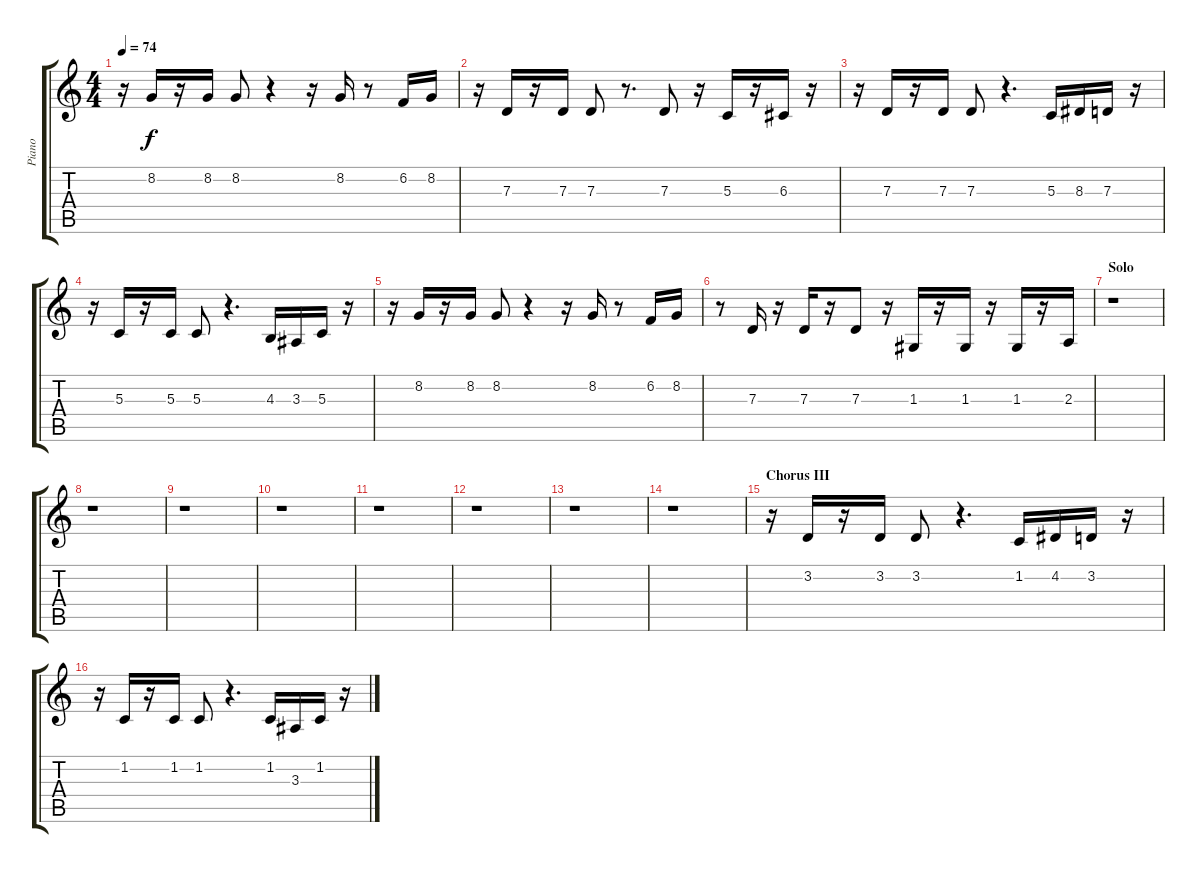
\track ("Piano" "Piano") {instrument acousticgrandpiano}
\staff {score tabs}
\tuning (E4 B3 G3 D3 A2 E2) {hide}
\ts (4 4)
\tempo 74
\clef g2
\ks c
r.16{dy f} 8.2.16 r.16 8.2.16 8.2.8 r.4 r.16 8.2.16 r.8 6.2.16 8.2.16 |
r.16 7.3.16 r.16 7.3.16 7.3.8 r.8{d} 7.3.8 r.16 5.3.16 r.16 6.3.16 r.16 |
r.16 7.3.16 r.16 7.3.16 7.3.8 r.4{d} 5.3.16 8.3.16 7.3.16 r.16 |
r.16 5.3.16 r.16 5.3.16 5.3.8 r.4{d} 4.3.16 3.3.16 5.3.16 r.16 |
r.16 8.2.16 r.16 8.2.16 8.2.8 r.4 r.16 8.2.16 r.8 6.2.16 8.2.16 |
r.8 7.3.16 r.16 7.3.16 r.16 7.3.8 r.16 1.3.16 r.16 1.3.16 r.16 1.3.16 r.16 2.3.16 |
\section ("" "Solo")
r.1 |
r.1 |
r.1 |
r.1 |
r.1 |
r.1 |
r.1 |
r.1 |
\section ("" "Chorus III")
r.16 3.2.16 r.16 3.2.16 3.2.8 r.4{d} 1.2.16 4.2.16 3.2.16 r.16 |
r.16 1.2.16 r.16 1.2.16 1.2.8 r.4{d} 1.2.16 3.3.16 1.2.16 r.16
